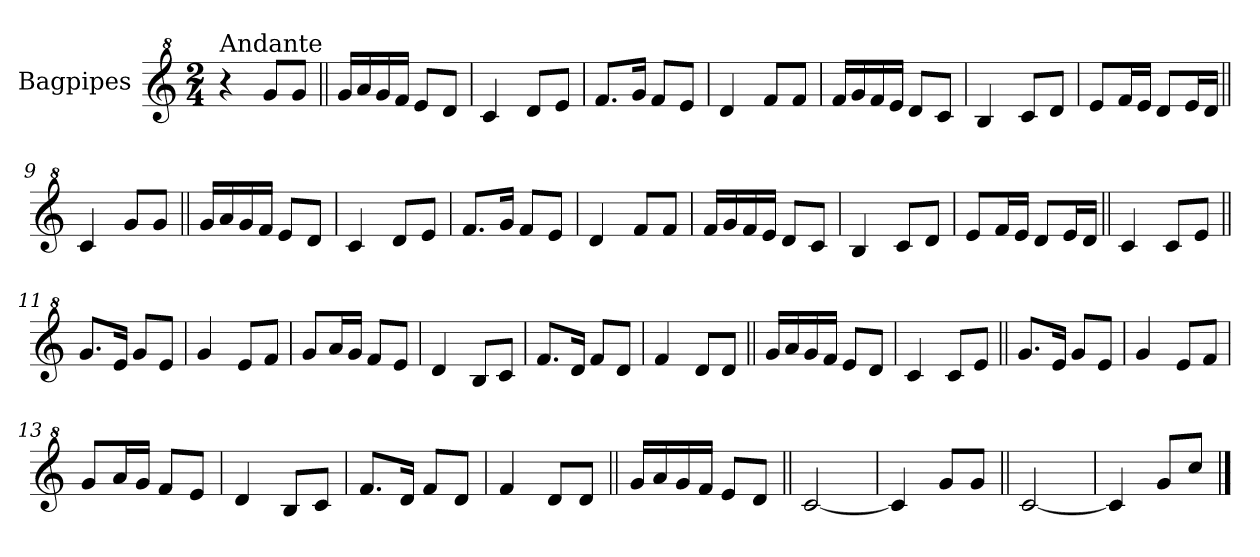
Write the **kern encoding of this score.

**kern
*part1
*staff1
*I"Bagpipes
*I'Bag
*clefG^2
*k[]
*C:
*M2/4
=1
!LO:TX:a:t=Andante
4r
8gg/L
8gg/J
=2||
16gg/LL
16aa/
16gg/
16ff/JJ
8ee/L
8dd/J
=3
4cc/
8dd/L
8ee/J
=4
8.ff/L
16gg/Jk
8ff/L
8ee/J
=5
4dd/
8ff/L
8ff/J
=6
16ff/LL
16gg/
16ff/
16ee/JJ
8dd/L
8cc/J
=7
4b/
8cc/L
8dd/J
=8
8ee/L
16ff/L
16ee/JJ
8dd/L
16ee/L
16dd/JJ
=9||
4cc/
8gg/L
8gg/J
=2||
16gg/LL
16aa/
16gg/
16ff/JJ
8ee/L
8dd/J
=3
4cc/
8dd/L
8ee/J
=4
8.ff/L
16gg/Jk
8ff/L
8ee/J
=5
4dd/
8ff/L
8ff/J
=6
16ff/LL
16gg/
16ff/
16ee/JJ
8dd/L
8cc/J
=7
4b/
8cc/L
8dd/J
=8
8ee/L
16ff/L
16ee/JJ
8dd/L
16ee/L
16dd/JJ
!!LO:LB:g=z
=10||
4cc/
8cc/L
8ee/J
=11||
8.gg/L
16ee/Jk
8gg/L
8ee/J
=12
4gg/
8ee/L
8ff/J
=13
8gg/L
16aa/L
16gg/JJ
8ff/L
8ee/J
=14
4dd/
8b/L
8cc/J
=15
8.ff/L
16dd/Jk
8ff/L
8dd/J
=16
4ff/
8dd/L
8dd/J
=17||
16gg/LL
16aa/
16gg/
16ff/JJ
8ee/L
8dd/J
=18
4cc/
8cc/L
8ee/J
=11||
8.gg/L
16ee/Jk
8gg/L
8ee/J
=12
4gg/
8ee/L
8ff/J
=13
8gg/L
16aa/L
16gg/JJ
8ff/L
8ee/J
=14
4dd/
8b/L
8cc/J
=15
8.ff/L
16dd/Jk
8ff/L
8dd/J
=16
4ff/
8dd/L
8dd/J
=19||
16gg/LL
16aa/
16gg/
16ff/JJ
8ee/L
8dd/J
!!LO:LB:g=z
=20||
[2cc/
=21
4cc/]
8gg/L
8gg/J
=22||
[2cc/
=23
4cc/]
8gg/L
8ccc/J
==
*-
